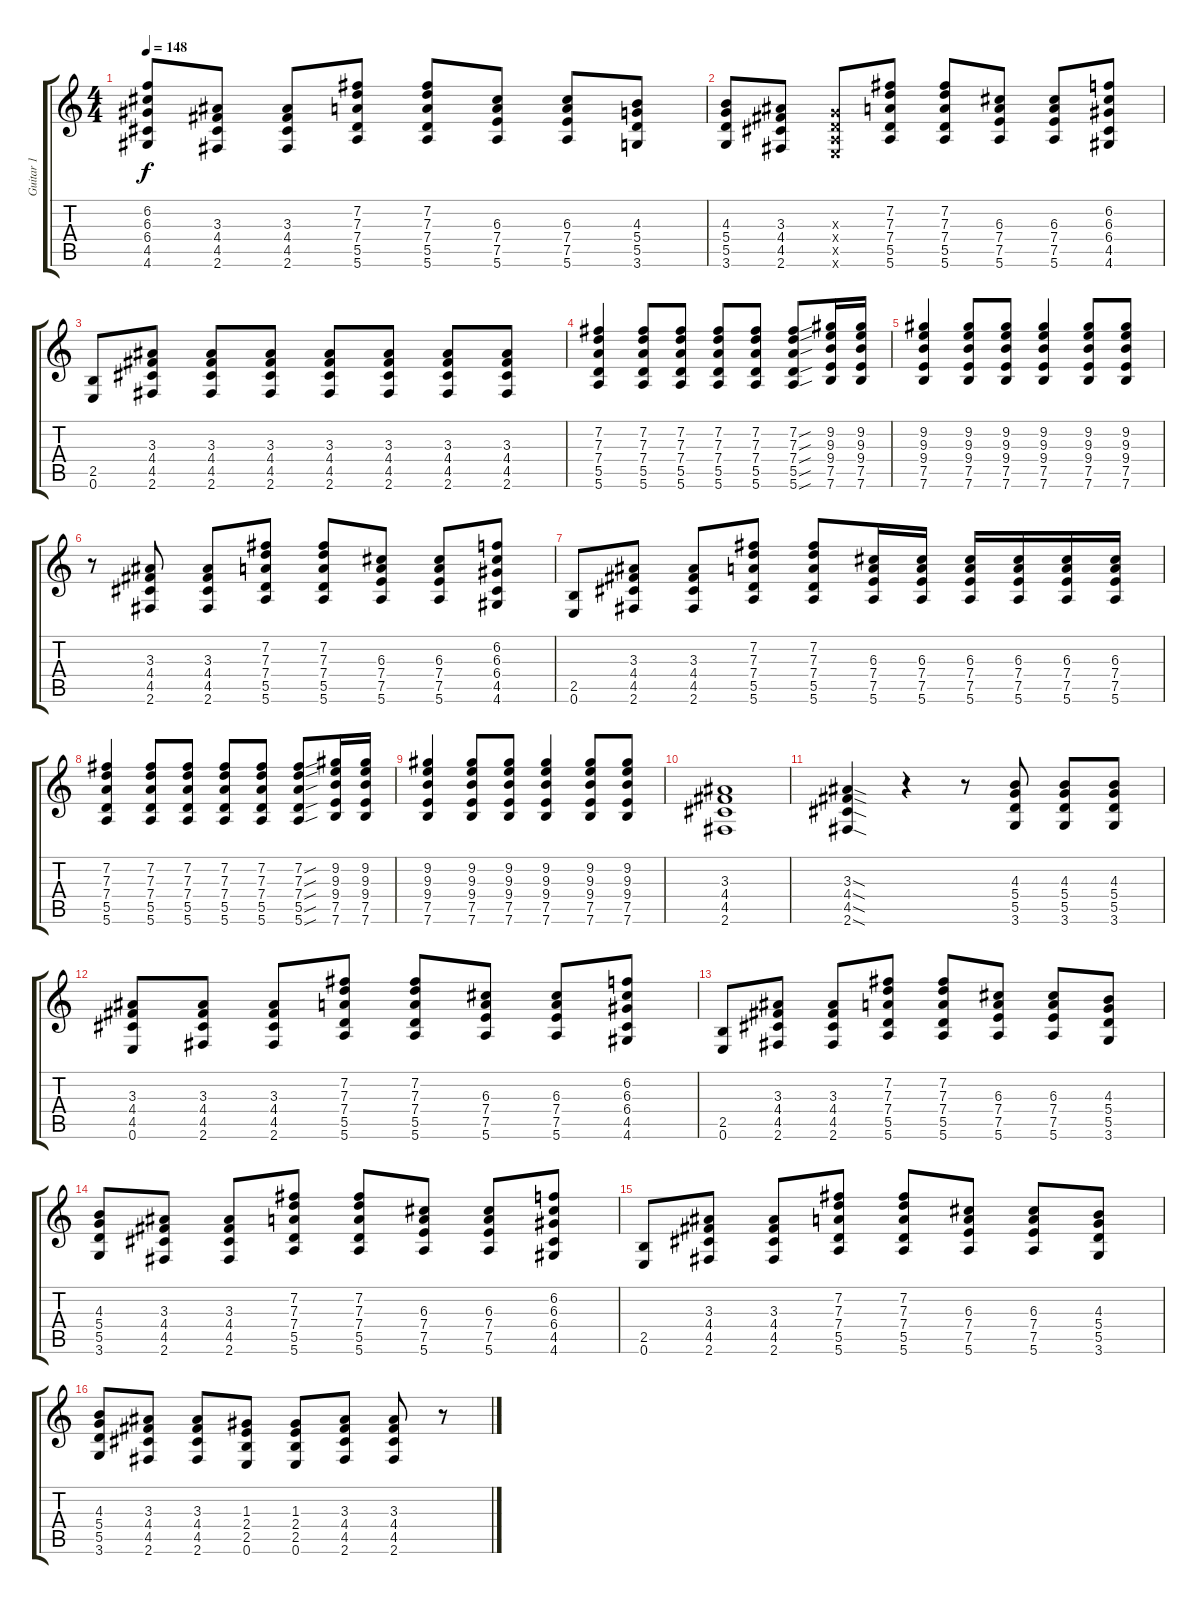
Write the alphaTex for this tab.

\track ("Guitar 1" "Guitar 1") {instrument distortionguitar}
\staff {score tabs}
\tuning (E4 B3 G3 D3 A2 E2) {hide}
\ts (4 4)
\tempo 148
\clef g2
\ks c
(6.2 6.3 6.4 4.5 4.6).8{dy f} (3.3 4.4 4.5 2.6).8 (3.3 4.4 4.5 2.6).8 (7.2 7.3 7.4 5.5 5.6).8 (7.2 7.3 7.4 5.5 5.6).8 (6.3 7.4 7.5 5.6).8 (6.3 7.4 7.5 5.6).8 (4.3 5.4 5.5 3.6).8 |
(4.3 5.4 5.5 3.6).8 (3.3 4.4 4.5 2.6).8 (0.3{x} 0.4{x} 0.5{x} 0.6{x}).8 (7.2 7.3 7.4 5.5 5.6).8 (7.2 7.3 7.4 5.5 5.6).8 (6.3 7.4 7.5 5.6).8 (6.3 7.4 7.5 5.6).8 (6.2 6.3 6.4 4.5 4.6).8 |
(2.5 0.6).8 (3.3 4.4 4.5 2.6).8 (3.3 4.4 4.5 2.6).8 (3.3 4.4 4.5 2.6).8 (3.3 4.4 4.5 2.6).8 (3.3 4.4 4.5 2.6).8 (3.3 4.4 4.5 2.6).8 (3.3 4.4 4.5 2.6).8 |
(7.2 7.3 7.4 5.5 5.6).4 (7.2 7.3 7.4 5.5 5.6).8 (7.2 7.3 7.4 5.5 5.6).8 (7.2 7.3 7.4 5.5 5.6).8 (7.2 7.3 7.4 5.5 5.6).8 (7.2{sou} 7.3{sou} 7.4{sou} 5.5{sou} 5.6{sou}).8 (9.2 9.3 9.4 7.5 7.6).16 (9.2 9.3 9.4 7.5 7.6).16 |
(9.2 9.3 9.4 7.5 7.6).4 (9.2 9.3 9.4 7.5 7.6).8 (9.2 9.3 9.4 7.5 7.6).8 (9.2 9.3 9.4 7.5 7.6).4 (9.2 9.3 9.4 7.5 7.6).8 (9.2 9.3 9.4 7.5 7.6).8 |
r.8 (3.3 4.4 4.5 2.6).8 (3.3 4.4 4.5 2.6).8 (7.2 7.3 7.4 5.5 5.6).8 (7.2 7.3 7.4 5.5 5.6).8 (6.3 7.4 7.5 5.6).8 (6.3 7.4 7.5 5.6).8 (6.2 6.3 6.4 4.5 4.6).8 |
(2.5 0.6).8 (3.3 4.4 4.5 2.6).8 (3.3 4.4 4.5 2.6).8 (7.2 7.3 7.4 5.5 5.6).8 (7.2 7.3 7.4 5.5 5.6).8 (6.3 7.4 7.5 5.6).16 (6.3 7.4 7.5 5.6).16 (6.3 7.4 7.5 5.6).16 (6.3 7.4 7.5 5.6).16 (6.3 7.4 7.5 5.6).16 (6.3 7.4 7.5 5.6).16 |
(7.2 7.3 7.4 5.5 5.6).4 (7.2 7.3 7.4 5.5 5.6).8 (7.2 7.3 7.4 5.5 5.6).8 (7.2 7.3 7.4 5.5 5.6).8 (7.2 7.3 7.4 5.5 5.6).8 (7.2{sou} 7.3{sou} 7.4{sou} 5.5{sou} 5.6{sou}).8 (9.2 9.3 9.4 7.5 7.6).16 (9.2 9.3 9.4 7.5 7.6).16 |
(9.2 9.3 9.4 7.5 7.6).4 (9.2 9.3 9.4 7.5 7.6).8 (9.2 9.3 9.4 7.5 7.6).8 (9.2 9.3 9.4 7.5 7.6).4 (9.2 9.3 9.4 7.5 7.6).8 (9.2 9.3 9.4 7.5 7.6).8 |
(3.3 4.4 4.5 2.6).1 |
(3.3{sod} 4.4{sod} 4.5{sod} 2.6{sod}).4 r.4 r.8 (4.3 5.4 5.5 3.6).8 (4.3 5.4 5.5 3.6).8 (4.3 5.4 5.5 3.6).8 |
(3.3 4.4 4.5 0.6).8 (3.3 4.4 4.5 2.6).8 (3.3 4.4 4.5 2.6).8 (7.2 7.3 7.4 5.5 5.6).8 (7.2 7.3 7.4 5.5 5.6).8 (6.3 7.4 7.5 5.6).8 (6.3 7.4 7.5 5.6).8 (6.2 6.3 6.4 4.5 4.6).8 |
(2.5 0.6).8 (3.3 4.4 4.5 2.6).8 (3.3 4.4 4.5 2.6).8 (7.2 7.3 7.4 5.5 5.6).8 (7.2 7.3 7.4 5.5 5.6).8 (6.3 7.4 7.5 5.6).8 (6.3 7.4 7.5 5.6).8 (4.3 5.4 5.5 3.6).8 |
(4.3 5.4 5.5 3.6).8 (3.3 4.4 4.5 2.6).8 (3.3 4.4 4.5 2.6).8 (7.2 7.3 7.4 5.5 5.6).8 (7.2 7.3 7.4 5.5 5.6).8 (6.3 7.4 7.5 5.6).8 (6.3 7.4 7.5 5.6).8 (6.2 6.3 6.4 4.5 4.6).8 |
(2.5 0.6).8 (3.3 4.4 4.5 2.6).8 (3.3 4.4 4.5 2.6).8 (7.2 7.3 7.4 5.5 5.6).8 (7.2 7.3 7.4 5.5 5.6).8 (6.3 7.4 7.5 5.6).8 (6.3 7.4 7.5 5.6).8 (4.3 5.4 5.5 3.6).8 |
(4.3 5.4 5.5 3.6).8 (3.3 4.4 4.5 2.6).8 (3.3 4.4 4.5 2.6).8 (1.3 2.4 2.5 0.6).8 (1.3 2.4 2.5 0.6).8 (3.3 4.4 4.5 2.6).8 (3.3 4.4 4.5 2.6).8 r.8
